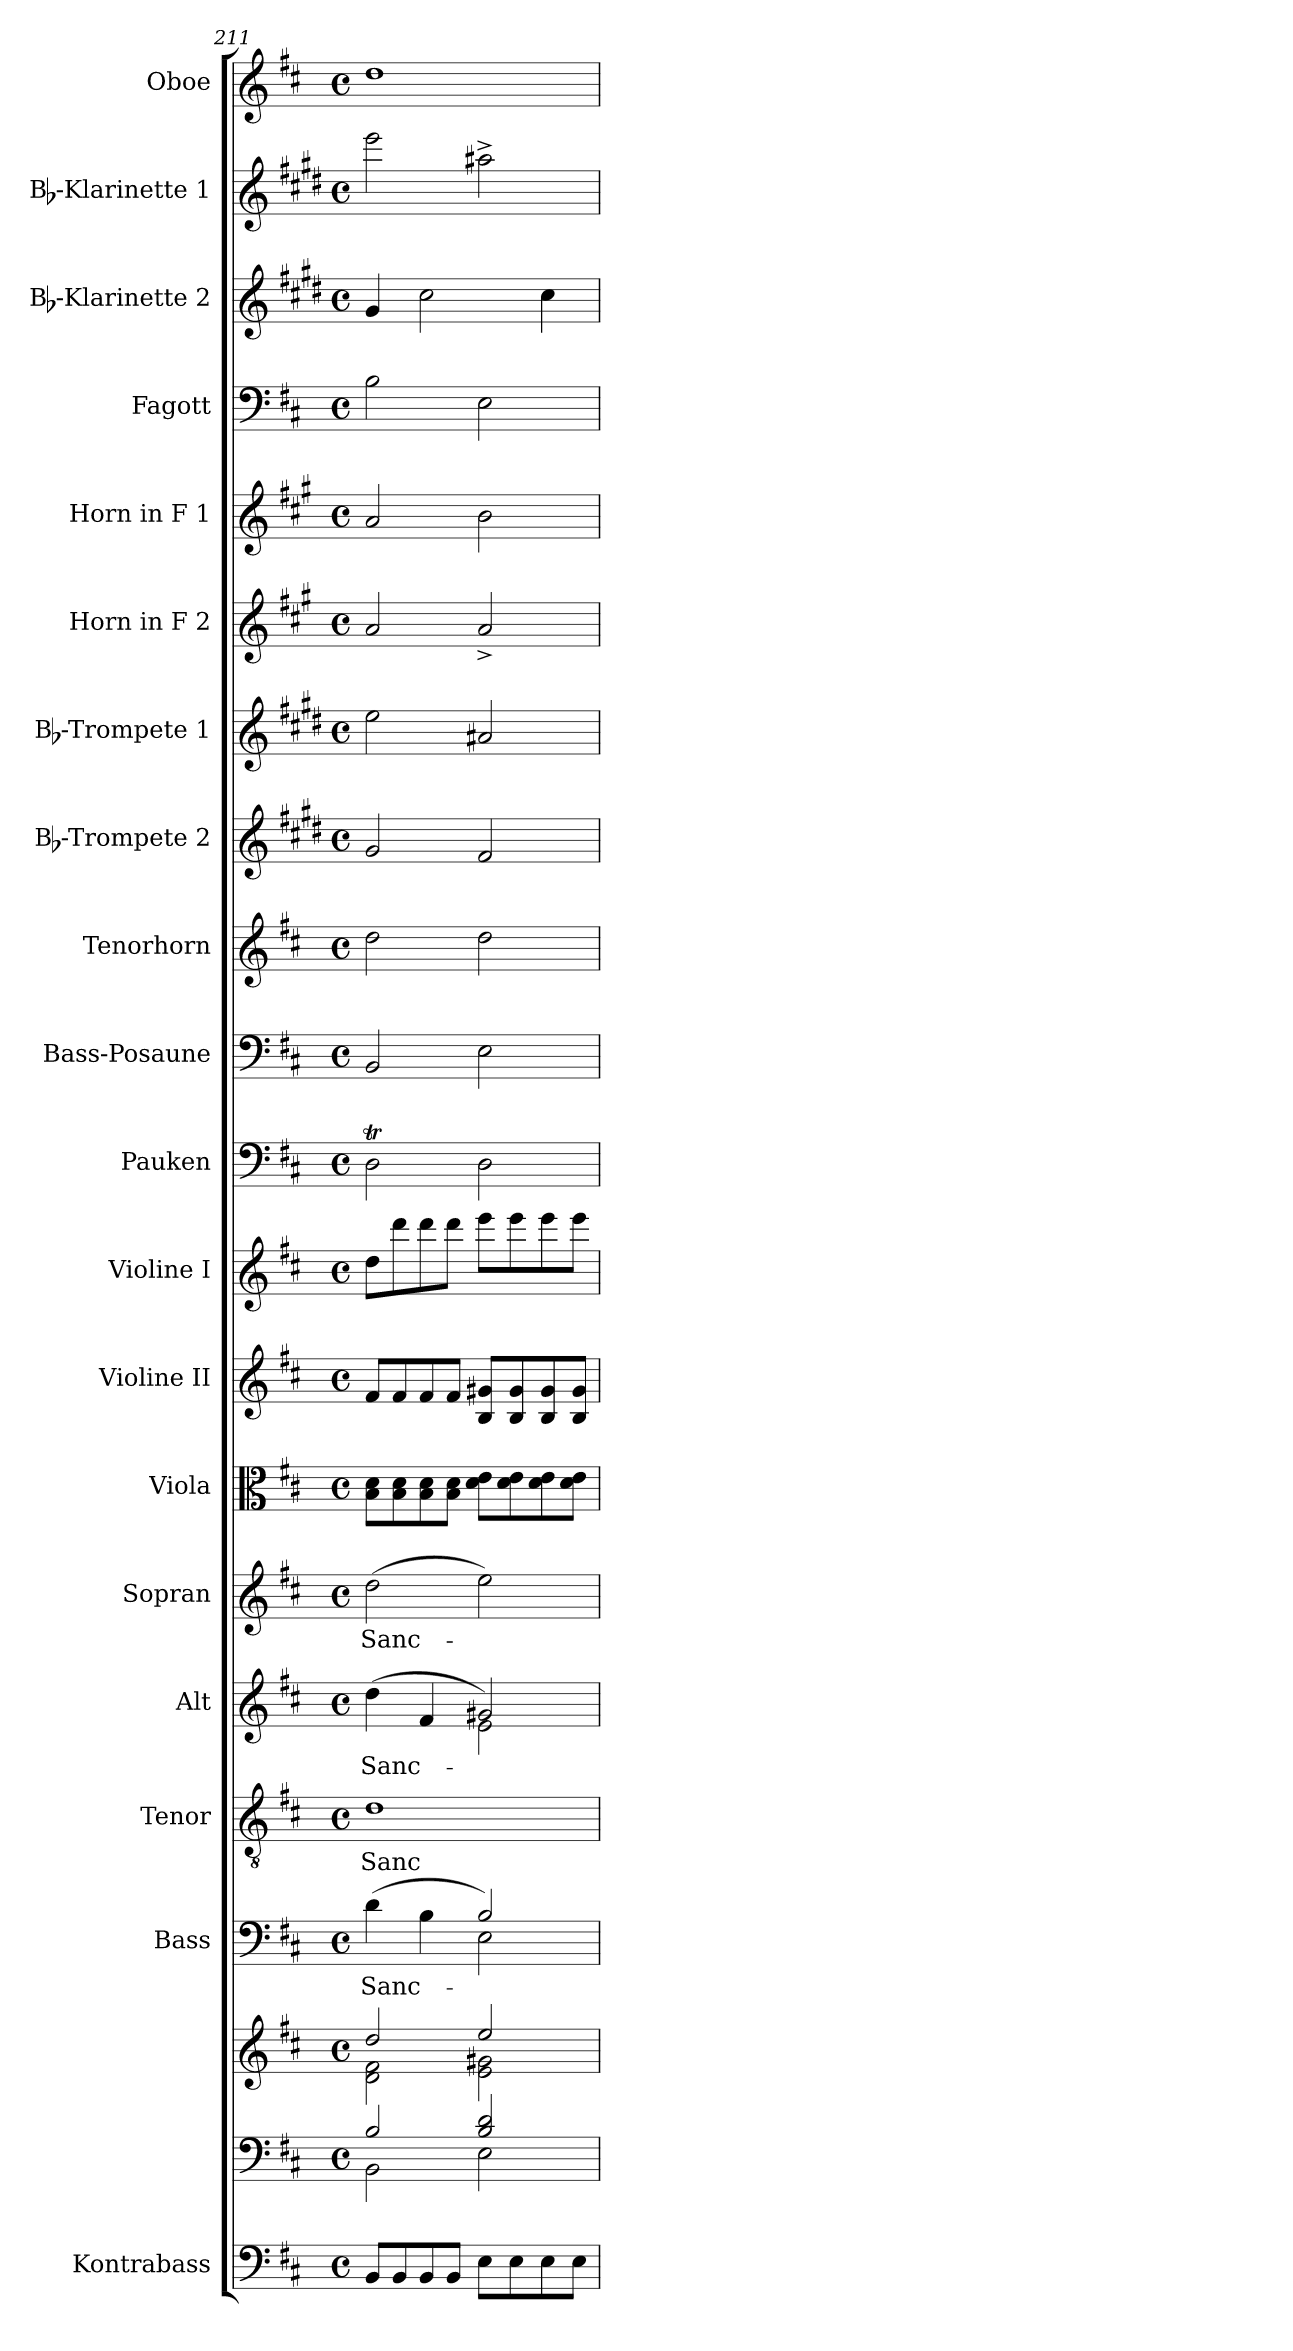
**kern	**kern	**kern	**kern	**text	**kern	**text	**kern	**text	**kern	**text	**kern	**kern	**kern	**kern	**kern	**kern	**kern	**kern	**kern	**kern	**kern	**kern	**kern	**kern
*part20	*part19	*part19	*part18	*part18	*part17	*part17	*part16	*part16	*part15	*part15	*part14	*part13	*part12	*part11	*part10	*part9	*part8	*part7	*part6	*part5	*part4	*part3	*part2	*part1
*staff21	*staff20	*staff19	*staff18	*staff18	*staff17	*staff17	*staff16	*staff16	*staff15	*staff15	*staff14	*staff13	*staff12	*staff11	*staff10	*staff9	*staff8	*staff7	*staff6	*staff5	*staff4	*staff3	*staff2	*staff1
*I"Kontrabass	*	*	*I"Bass	*	*I"Tenor	*	*I"Alt	*	*I"Sopran	*	*I"Viola	*I"Violine II	*I"Violine I	*I"Pauken	*I"Bass-Posaune	*I"Tenorhorn	*I"Bb-Trompete 2	*I"Bb-Trompete 1	*I"Horn in F 2	*I"Horn in F 1	*I"Fagott	*I"Bb-Klarinette 2	*I"Bb-Klarinette 1	*I"Oboe
*I'Kb.	*	*	*I'B.	*	*I'T.	*	*I'A.	*	*I'S.	*	*I'Vla.	*I'Vl. II	*I'Vl. I	*I'Pk.	*I'B. Pos.	*I'T. Hrn.	*I'Bb Trp. 2	*I'Bb Trp. 1	*	*	*I'Fg.	*I'Bb Kl. 2	*I'Bb Kl. 1	*I'Ob.
*clefF4	*clefF4	*clefG2	*clefF4	*	*clefGv2	*	*clefG2	*	*clefG2	*	*clefC3	*clefG2	*clefG2	*clefF4	*clefF4	*clefG2	*clefG2	*clefG2	*clefG2	*clefG2	*clefF4	*clefG2	*clefG2	*clefG2
*ITrd7c12	*	*	*	*	*	*	*	*	*	*	*	*	*	*	*	*ITrd8c14	*ITrd1c2	*ITrd1c2	*ITrd4c7	*ITrd4c7	*	*ITrd1c2	*ITrd1c2	*
*k[f#c#]	*k[f#c#]	*k[f#c#]	*k[f#c#]	*	*k[f#c#]	*	*k[f#c#]	*	*k[f#c#]	*	*k[f#c#]	*k[f#c#]	*k[f#c#]	*k[f#c#]	*k[f#c#]	*k[f#c#]	*k[f#c#]	*k[f#c#]	*k[f#c#]	*k[f#c#]	*k[f#c#]	*k[f#c#]	*k[f#c#]	*k[f#c#]
*D:	*D:	*D:	*D:	*	*D:	*	*D:	*	*D:	*	*D:	*D:	*D:	*D:	*D:	*D:	*D:	*D:	*D:	*D:	*D:	*D:	*D:	*D:
*M4/4	*M4/4	*M4/4	*M4/4	*	*M4/4	*	*M4/4	*	*M4/4	*	*M4/4	*M4/4	*M4/4	*M4/4	*M4/4	*M4/4	*M4/4	*M4/4	*M4/4	*M4/4	*M4/4	*M4/4	*M4/4	*M4/4
*met(c)	*met(c)	*met(c)	*met(c)	*	*met(c)	*	*met(c)	*	*met(c)	*	*met(c)	*met(c)	*met(c)	*met(c)	*met(c)	*met(c)	*met(c)	*met(c)	*met(c)	*met(c)	*met(c)	*met(c)	*met(c)	*met(c)
=211	=211	=211	=211	=211	=211	=211	=211	=211	=211	=211	=211	=211	=211	=211	=211	=211	=211	=211	=211	=211	=211	=211	=211	=211
*	*^	*^	*	*	*	*	*	*	*	*	*	*	*	*	*	*	*	*	*	*	*	*	*	*
!	!	!	!	!	!	!LO:LY:b	!	!LO:LY:b	!	!LO:LY:b	!	!LO:LY:b	!	!	!	!	!	!	!	!	!	!	!	!	!	!
*	*	*	*	*	*^	*	*	*	*^	*	*	*	*	*	*	*	*	*	*	*	*	*	*	*	*	*
8BBB/L	2B/	2BB\	2dd/	2d\ 2f#\	(>4d\	2ryy	Sanc-	1d	Sanc-	(>4dd\	2ryy	Sanc-	(>2dd\	Sanc-	8B\ 8d\L	8f#/L	8dd\L	2DT\	2BB/	2d\	2f#/	2dd\	2d/	2d/	2B\	4f#/	2ddd\	1dd
8BBB/	.	.	.	.	.	.	.	.	.	.	.	.	.	.	8B\ 8d\	8f#/	8ddd\	.	.	.	.	.	.	.	.	.	.	.
8BBB/	.	.	.	.	4B\	.	.	.	.	4f#/	.	.	.	.	8B\ 8d\	8f#/	8ddd\	.	.	.	.	.	.	.	.	2b\	.	.
8BBB/J	.	.	.	.	.	.	.	.	.	.	.	.	.	.	8B\ 8d\J	8f#/J	8ddd\J	.	.	.	.	.	.	.	.	.	.	.
8EE\L	2B/ 2d/	2E\	2ee/	2e\ 2g#X\	2B/)	2E\	.	.	.	2g#X/)	2e\	.	2ee\)	.	8d\ 8e\L	8B/ 8g#X/L	8eee\L	2DTTT\	2E\	2d\	2e/	2g#X/	2d^</	2e\	2E\	.	2gg#X^>\	.
8EE\	.	.	.	.	.	.	.	.	.	.	.	.	.	.	8d\ 8e\	8B/ 8g#/	8eee\	.	.	.	.	.	.	.	.	.	.	.
8EE\	.	.	.	.	.	.	.	.	.	.	.	.	.	.	8d\ 8e\	8B/ 8g#/	8eee\	.	.	.	.	.	.	.	.	4b\	.	.
8EE\J	.	.	.	.	.	.	.	.	.	.	.	.	.	.	8d\ 8e\J	8B/ 8g#/J	8eee\J	.	.	.	.	.	.	.	.	.	.	.
*	*v	*v	*	*	*v	*v	*	*	*	*v	*v	*	*	*	*	*	*	*	*	*	*	*	*	*	*	*	*	*
*	*	*v	*v	*	*	*	*	*	*	*	*	*	*	*	*	*	*	*	*	*	*	*	*	*	*
=	=	=	=	=	=	=	=	=	=	=	=	=	=	=	=	=	=	=	=	=	=	=	=	=
*-	*-	*-	*-	*-	*-	*-	*-	*-	*-	*-	*-	*-	*-	*-	*-	*-	*-	*-	*-	*-	*-	*-	*-	*-
